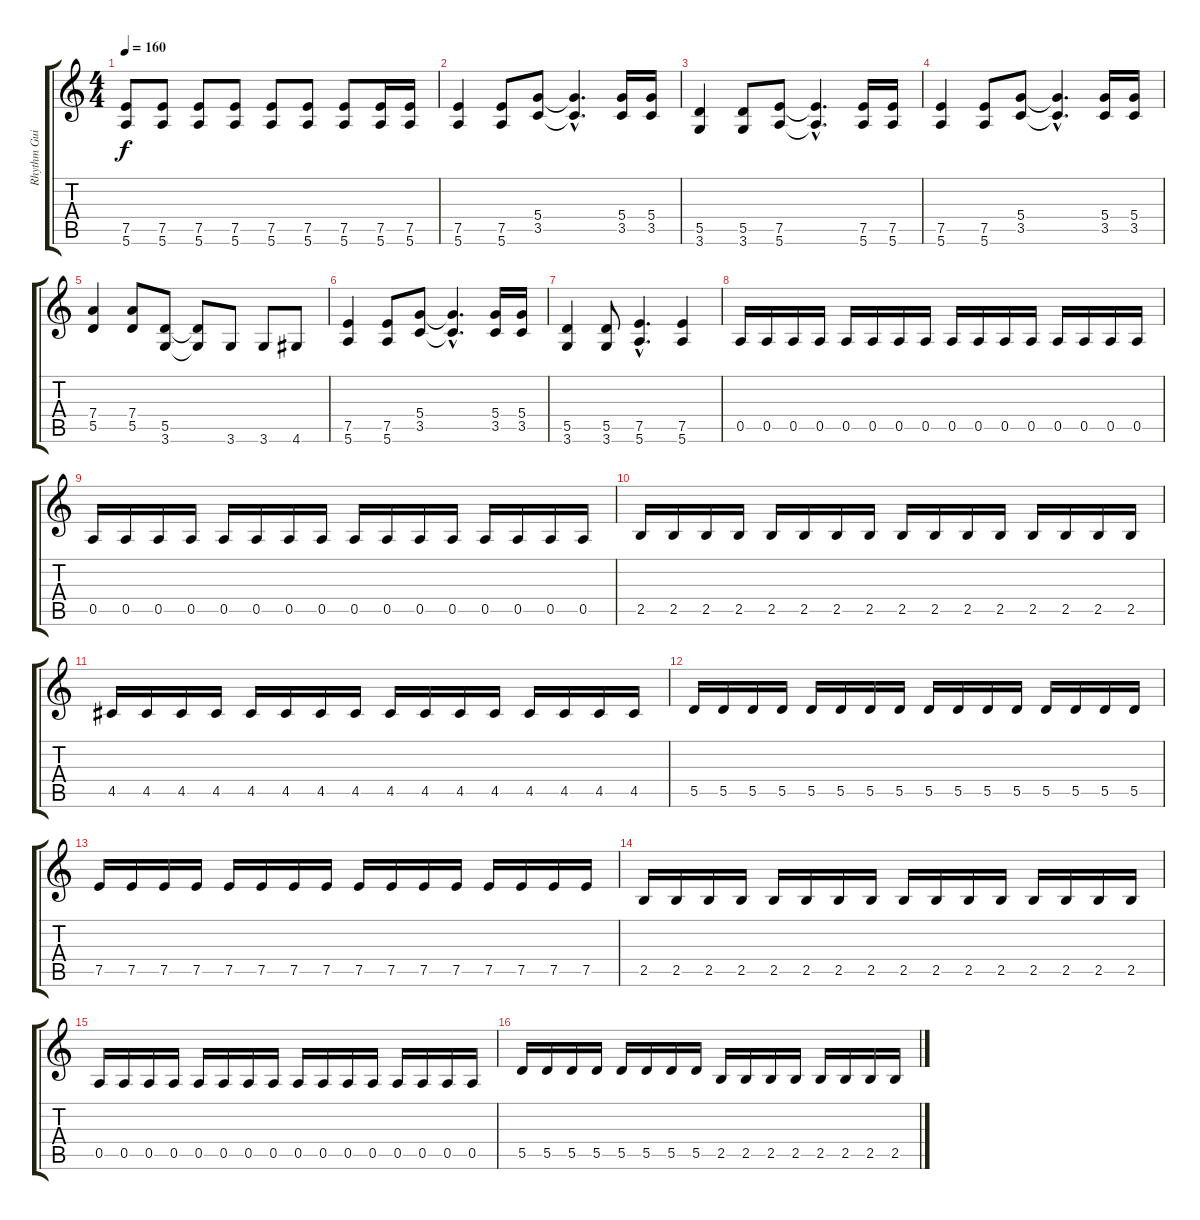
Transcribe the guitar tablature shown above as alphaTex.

\track ("Rhythm Guitar" "Rhythm Gui") {instrument overdrivenguitar}
\staff {score tabs}
\tuning (E4 B3 G3 D3 A2 E2) {hide}
\ts (4 4)
\tempo 160
\clef g2
\ks c
(7.5 5.6).8{dy f} (7.5 5.6).8 (7.5 5.6).8 (7.5 5.6).8 (7.5 5.6).8 (7.5 5.6).8 (7.5 5.6).8 (7.5 5.6).16 (7.5 5.6).16 |
(7.5 5.6).4 (7.5 5.6).8 (5.4 3.5).8 (5.4{hac t} 3.5{hac t}).4{d} (5.4 3.5).16 (5.4 3.5).16 |
(5.5 3.6).4 (5.5 3.6).8 (7.5 5.6).8 (7.5{hac t} 5.6{hac t}).4{d} (7.5 5.6).16 (7.5 5.6).16 |
(7.5 5.6).4 (7.5 5.6).8 (5.4 3.5).8 (5.4{hac t} 3.5{hac t}).4{d} (5.4 3.5).16 (5.4 3.5).16 |
(7.4 5.5).4 (7.4 5.5).8 (5.5 3.6).8 (5.5{t} 3.6{t}).8 3.6.8 3.6.8 4.6.8 |
(7.5 5.6).4 (7.5 5.6).8 (5.4 3.5).8 (5.4{hac t} 3.5{hac t}).4{d} (5.4 3.5).16 (5.4 3.5).16 |
(5.5 3.6).4 (5.5 3.6).8 (7.5{hac} 5.6{hac}).4{d} (7.5 5.6).4 |
0.5.16 0.5.16 0.5.16 0.5.16 0.5.16 0.5.16 0.5.16 0.5.16 0.5.16 0.5.16 0.5.16 0.5.16 0.5.16 0.5.16 0.5.16 0.5.16 |
0.5.16 0.5.16 0.5.16 0.5.16 0.5.16 0.5.16 0.5.16 0.5.16 0.5.16 0.5.16 0.5.16 0.5.16 0.5.16 0.5.16 0.5.16 0.5.16 |
2.5.16 2.5.16 2.5.16 2.5.16 2.5.16 2.5.16 2.5.16 2.5.16 2.5.16 2.5.16 2.5.16 2.5.16 2.5.16 2.5.16 2.5.16 2.5.16 |
4.5.16 4.5.16 4.5.16 4.5.16 4.5.16 4.5.16 4.5.16 4.5.16 4.5.16 4.5.16 4.5.16 4.5.16 4.5.16 4.5.16 4.5.16 4.5.16 |
5.5.16 5.5.16 5.5.16 5.5.16 5.5.16 5.5.16 5.5.16 5.5.16 5.5.16 5.5.16 5.5.16 5.5.16 5.5.16 5.5.16 5.5.16 5.5.16 |
7.5.16 7.5.16 7.5.16 7.5.16 7.5.16 7.5.16 7.5.16 7.5.16 7.5.16 7.5.16 7.5.16 7.5.16 7.5.16 7.5.16 7.5.16 7.5.16 |
2.5.16 2.5.16 2.5.16 2.5.16 2.5.16 2.5.16 2.5.16 2.5.16 2.5.16 2.5.16 2.5.16 2.5.16 2.5.16 2.5.16 2.5.16 2.5.16 |
0.5.16 0.5.16 0.5.16 0.5.16 0.5.16 0.5.16 0.5.16 0.5.16 0.5.16 0.5.16 0.5.16 0.5.16 0.5.16 0.5.16 0.5.16 0.5.16 |
5.5.16 5.5.16 5.5.16 5.5.16 5.5.16 5.5.16 5.5.16 5.5.16 2.5.16 2.5.16 2.5.16 2.5.16 2.5.16 2.5.16 2.5.16 2.5.16
